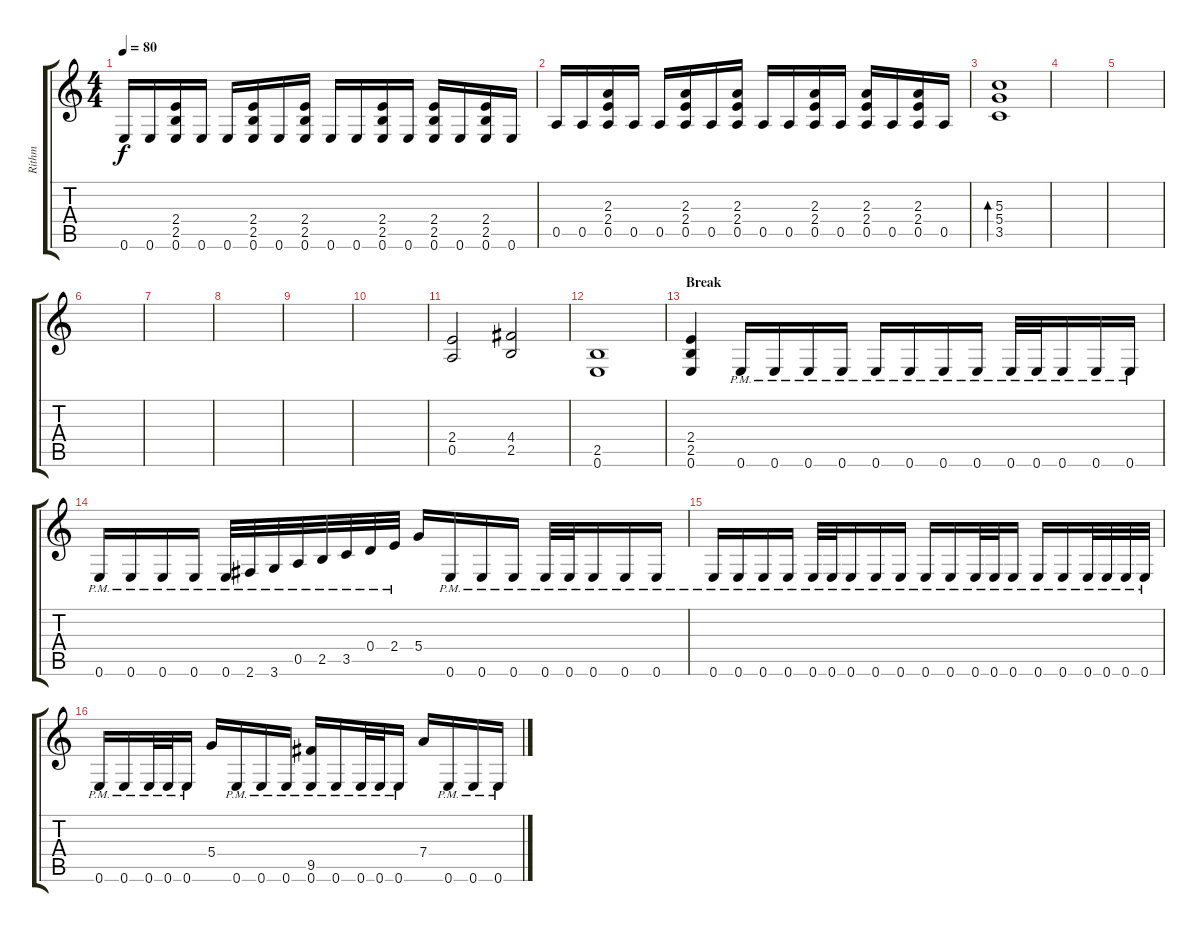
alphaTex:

\track ("Rithm" "Rithm") {instrument distortionguitar}
\staff {score tabs}
\tuning (E4 B3 G3 D3 A2 E2) {hide}
\ts (4 4)
\tempo 80
\clef g2
\ks c
0.6.16{dy f volume 11} 0.6.16 (2.4 2.5 0.6).16 0.6.16 0.6.16 (2.4 2.5 0.6).16 0.6.16 (2.4 2.5 0.6).16 0.6.16 0.6.16 (2.4 2.5 0.6).16 0.6.16 (2.4 2.5 0.6).16 0.6.16 (2.4 2.5 0.6).16 0.6.16 |
0.5.16 0.5.16 (2.3 2.4 0.5).16 0.5.16 0.5.16 (2.3 2.4 0.5).16 0.5.16 (2.3 2.4 0.5).16 0.5.16 0.5.16 (2.3 2.4 0.5).16 0.5.16 (2.3 2.4 0.5).16 0.5.16 (2.3 2.4 0.5).16 0.5.16 |
(5.3 5.4 3.5).1{bd 480} |
|
|
|
|
|
|
|
(2.4 0.5).2 (4.4 2.5).2 |
(2.5 0.6).1 |
\section ("" "Break")
(2.4 2.5 0.6).4 0.6{pm}.16 0.6{pm}.16 0.6{pm}.16 0.6{pm}.16 0.6{pm}.16 0.6{pm}.16 0.6{pm}.16 0.6{pm}.16 0.6{pm}.32 0.6{pm}.32 0.6{pm}.16 0.6{pm}.16 0.6{pm}.16 |
0.6{pm}.16 0.6{pm}.16 0.6{pm}.16 0.6{pm}.16 0.6{pm}.32 2.6{pm}.32 3.6{pm}.32 0.5{pm}.32 2.5{pm}.32 3.5{pm}.32 0.4{pm}.32 2.4{pm}.32 5.4.16 0.6{pm}.16 0.6{pm}.16 0.6{pm}.16 0.6{pm}.32 0.6{pm}.32 0.6{pm}.16 0.6{pm}.16 0.6{pm}.16 |
0.6{pm}.16 0.6{pm}.16 0.6{pm}.16 0.6{pm}.16 0.6{pm}.32 0.6{pm}.32 0.6{pm}.16 0.6{pm}.16 0.6{pm}.16 0.6{pm}.16 0.6{pm}.16 0.6{pm}.32 0.6{pm}.32 0.6{pm}.16 0.6{pm}.16 0.6{pm}.16 0.6{pm}.32 0.6{pm}.32 0.6{pm}.32 0.6{pm}.32 |
0.6{pm}.16 0.6{pm}.16 0.6{pm}.32 0.6{pm}.32 0.6{pm}.16 5.4.16 0.6{pm}.16 0.6{pm}.16 0.6{pm}.16 (9.5 0.6{pm}).16 0.6{pm}.16 0.6{pm}.32 0.6{pm}.32 0.6{pm}.16 7.4.16 0.6{pm}.16 0.6{pm}.16 0.6{pm}.16
